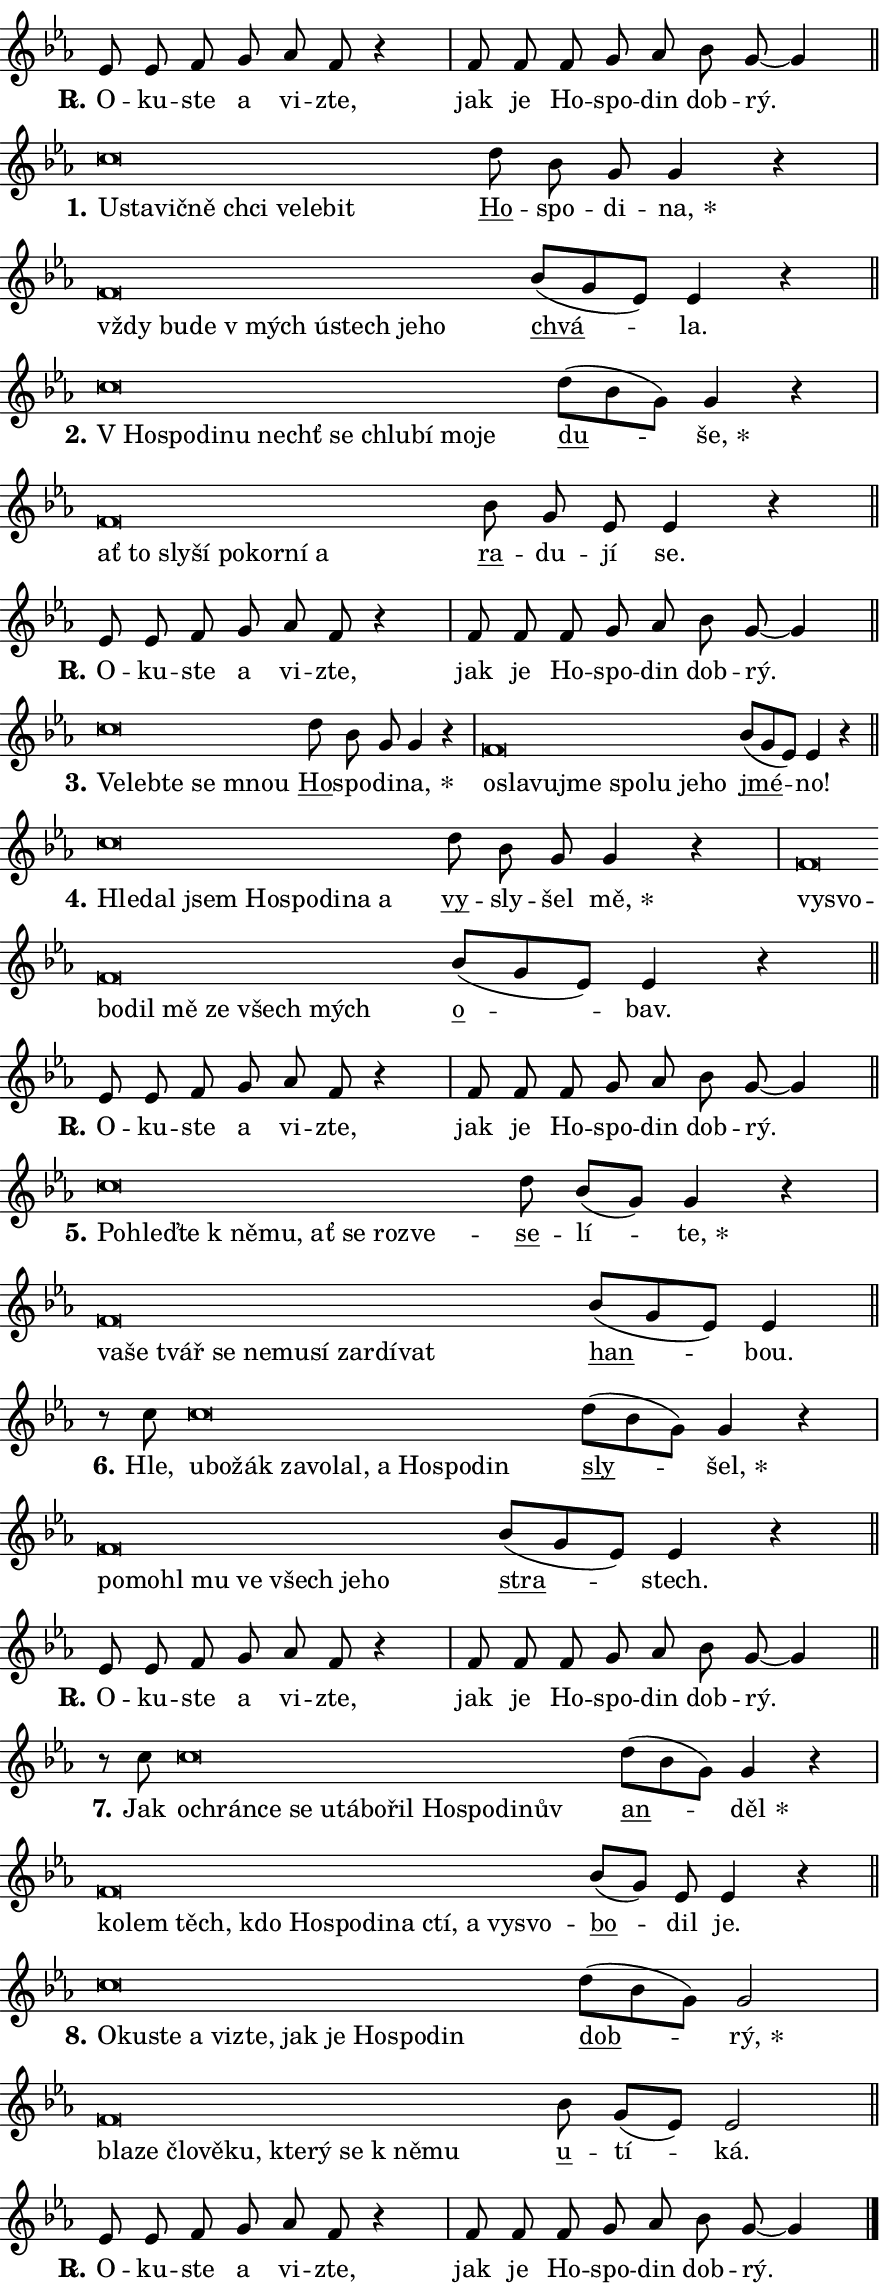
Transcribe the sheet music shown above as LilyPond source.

\version "2.24.0"
\header { tagline = "" }
\paper {
  indent = 0\cm
  top-margin = 0\cm
  right-margin = 0.13\cm % to fit lyric hyphens
  bottom-margin = 0\cm
  left-margin = 0\cm
  paper-width = 15\cm
  page-breaking = #ly:one-page-breaking
  system-system-spacing.basic-distance = #11
  score-system-spacing.basic-distance = #11
  ragged-last = ##f
}


%% Author: Thomas Morley
%% https://lists.gnu.org/archive/html/lilypond-user/2020-05/msg00002.html
#(define (line-position grob)
"Returns position of @var[grob} in current system:
   @code{'start}, if at first time-step
   @code{'end}, if at last time-step
   @code{'middle} otherwise
"
  (let* ((col (ly:item-get-column grob))
         (ln (ly:grob-object col 'left-neighbor))
         (rn (ly:grob-object col 'right-neighbor))
         (col-to-check-left (if (ly:grob? ln) ln col))
         (col-to-check-right (if (ly:grob? rn) rn col))
         (break-dir-left
           (and
             (ly:grob-property col-to-check-left 'non-musical #f)
             (ly:item-break-dir col-to-check-left)))
         (break-dir-right
           (and
             (ly:grob-property col-to-check-right 'non-musical #f)
             (ly:item-break-dir col-to-check-right))))
        (cond ((eqv? 1 break-dir-left) 'start)
              ((eqv? -1 break-dir-right) 'end)
              (else 'middle))))

#(define (tranparent-at-line-position vctor)
  (lambda (grob)
  "Relying on @code{line-position} select the relevant enry from @var{vctor}.
Used to determine transparency,"
    (case (line-position grob)
      ((end) (not (vector-ref vctor 0)))
      ((middle) (not (vector-ref vctor 1)))
      ((start) (not (vector-ref vctor 2))))))

noteHeadBreakVisibility =
#(define-music-function (break-visibility)(vector?)
"Makes @code{NoteHead}s transparent relying on @var{break-visibility}"
#{
  \override NoteHead.transparent =
    #(tranparent-at-line-position break-visibility)
#})

#(define delete-ledgers-for-transparent-note-heads
  (lambda (grob)
    "Reads whether a @code{NoteHead} is transparent.
If so this @code{NoteHead} is removed from @code{'note-heads} from
@var{grob}, which is supposed to be @code{LedgerLineSpanner}.
As a result ledgers are not printed for this @code{NoteHead}"
    (let* ((nhds-array (ly:grob-object grob 'note-heads))
           (nhds-list
             (if (ly:grob-array? nhds-array)
                 (ly:grob-array->list nhds-array)
                 '()))
           ;; Relies on the transparent-property being done before
           ;; Staff.LedgerLineSpanner.after-line-breaking is executed.
           ;; This is fragile ...
           (to-keep
             (remove
               (lambda (nhd)
                 (ly:grob-property nhd 'transparent #f))
               nhds-list)))
      ;; TODO find a better method to iterate over grob-arrays, similiar
      ;; to filter/remove etc for lists
      ;; For now rebuilt from scratch
      (set! (ly:grob-object grob 'note-heads)  '())
      (for-each
        (lambda (nhd)
          (ly:pointer-group-interface::add-grob grob 'note-heads nhd))
        to-keep))))

squashNotes = {
  \override NoteHead.X-extent = #'(-0.2 . 0.2)
  \override NoteHead.Y-extent = #'(-0.75 . 0)
  \override NoteHead.stencil =
    #(lambda (grob)
       (let ((pos (ly:grob-property grob 'staff-position)))
         (begin
           (if (< pos -7) (display "ERROR: Lower brevis then expected\n") (display ""))
           (if (<= pos -6) ly:text-interface::print ly:note-head::print))))
}
unSquashNotes = {
  \revert NoteHead.X-extent
  \revert NoteHead.Y-extent
  \revert NoteHead.stencil
}

hideNotes = \noteHeadBreakVisibility #begin-of-line-visible
unHideNotes = \noteHeadBreakVisibility #all-visible

% work-around for resetting accidentals
% https://lilypond.org/doc/v2.23/Documentation/notation/displaying-rhythms#unmetered-music
cadenzaMeasure = {
  \cadenzaOff
  \partial 1024 s1024
  \cadenzaOn
}

#(define-markup-command (accent layout props text) (markup?)
  "Underline accented syllable"
  (interpret-markup layout props
    #{\markup \override #'(offset . 4.3) \underline { #text }#}))

responsum = \markup \concat {
  "R" \hspace #-1.05 \path #0.1 #'((moveto 0 0.07) (lineto 0.9 0.8)) \hspace #0.05 "."
}

spaceSize = #0.6828661417322834 % exact space size for TeX Gyre Schola

\layout {
  \context {
    \Staff
    \remove "Time_signature_engraver"
    \override LedgerLineSpanner.after-line-breaking = #delete-ledgers-for-transparent-note-heads
  }
  \context {
    \Lyrics {
      \override LyricSpace.minimum-distance = \spaceSize
      \override LyricText.font-name = #"TeX Gyre Schola"
      \override LyricText.font-size = 1
      \override StanzaNumber.font-name = #"TeX Gyre Schola Bold"
      \override StanzaNumber.font-size = 1
    }
  }
  \context {
    \Score 
    \override NoteHead.text =
      #(lambda (grob) 
        (let ((pos (ly:grob-property grob 'staff-position)))
          #{\markup {
            \combine
              \halign #-0.55 \raise #(if (= pos -6) 0 0.5) \override #'(thickness . 2) \draw-line #'(3.2 . 0)
              \musicglyph "noteheads.sM1"
          }#}))
  }
}

% magnetic-lyrics.ily
%
%   written by
%     Jean Abou Samra <jean@abou-samra.fr>
%     Werner Lemberg <wl@gnu.org>
%
%   adapted by
%     Jiri Hon <jiri.hon@gmail.com>
%
% Version 2022-Apr-15

% https://www.mail-archive.com/lilypond-user@gnu.org/msg149350.html

#(define (Left_hyphen_pointer_engraver context)
   "Collect syllable-hyphen-syllable occurrences in lyrics and store
them in properties.  This engraver only looks to the left.  For
example, if the lyrics input is @code{foo -- bar}, it does the
following.

@itemize @bullet
@item
Set the @code{text} property of the @code{LyricHyphen} grob between
@q{foo} and @q{bar} to @code{foo}.

@item
Set the @code{left-hyphen} property of the @code{LyricText} grob with
text @q{foo} to the @code{LyricHyphen} grob between @q{foo} and
@q{bar}.
@end itemize

Use this auxiliary engraver in combination with the
@code{lyric-@/text::@/apply-@/magnetic-@/offset!} hook."
   (let ((hyphen #f)
         (text #f))
     (make-engraver
      (acknowledgers
       ((lyric-syllable-interface engraver grob source-engraver)
        (set! text grob)))
      (end-acknowledgers
       ((lyric-hyphen-interface engraver grob source-engraver)
        ;(when (not (grob::has-interface grob 'lyric-space-interface))
          (set! hyphen grob)));)
      ((stop-translation-timestep engraver)
       (when (and text hyphen)
         (ly:grob-set-object! text 'left-hyphen hyphen))
       (set! text #f)
       (set! hyphen #f)))))

#(define (lyric-text::apply-magnetic-offset! grob)
   "If the space between two syllables is less than the value in
property @code{LyricText@/.details@/.squash-threshold}, move the right
syllable to the left so that it gets concatenated with the left
syllable.

Use this function as a hook for
@code{LyricText@/.after-@/line-@/breaking} if the
@code{Left_@/hyphen_@/pointer_@/engraver} is active."
   (let ((hyphen (ly:grob-object grob 'left-hyphen #f)))
     (when hyphen
       (let ((left-text (ly:spanner-bound hyphen LEFT)))
         (when (grob::has-interface left-text 'lyric-syllable-interface)
           (let* ((common (ly:grob-common-refpoint grob left-text X))
                  (this-x-ext (ly:grob-extent grob common X))
                  (left-x-ext
                   (begin
                     ;; Trigger magnetism for left-text.
                     (ly:grob-property left-text 'after-line-breaking)
                     (ly:grob-extent left-text common X)))
                  ;; `delta` is the gap width between two syllables.
                  (delta (- (interval-start this-x-ext)
                            (interval-end left-x-ext)))
                  (details (ly:grob-property grob 'details))
                  (threshold (assoc-get 'squash-threshold details 0.2)))
             (when (< delta threshold)
               (let* (;; We have to manipulate the input text so that
                      ;; ligatures crossing syllable boundaries are not
                      ;; disabled.  For languages based on the Latin
                      ;; script this is essentially a beautification.
                      ;; However, for non-Western scripts it can be a
                      ;; necessity.
                      (lt (ly:grob-property left-text 'text))
                      (rt (ly:grob-property grob 'text))
                      (is-space (grob::has-interface hyphen 'lyric-space-interface))
                      (space (if is-space " " ""))
                      (extra-delta (if is-space spaceSize 0))
                      ;; Append new syllable.
                      (ltrt-space (if (and (string? lt) (string? rt))
                                (string-append lt space rt)
                                (make-concat-markup (list lt space rt))))
                      ;; Right-align `ltrt` to the right side.
                      (ltrt-space-markup (grob-interpret-markup
                               grob
                               (make-translate-markup
                                (cons (interval-length this-x-ext) 0)
                                (make-right-align-markup ltrt-space)))))
                 (begin
                   ;; Don't print `left-text`.
                   (ly:grob-set-property! left-text 'stencil #f)
                   ;; Set text and stencil (which holds all collected
                   ;; syllables so far) and shift it to the left.
                   (ly:grob-set-property! grob 'text ltrt-space)
                   (ly:grob-set-property! grob 'stencil ltrt-space-markup)
                   (ly:grob-translate-axis! grob (- (- delta extra-delta)) X))))))))))


#(define (lyric-hyphen::displace-bounds-first grob)
   ;; Make very sure this callback isn't triggered too early.
   (let ((left (ly:spanner-bound grob LEFT))
         (right (ly:spanner-bound grob RIGHT)))
     (ly:grob-property left 'after-line-breaking)
     (ly:grob-property right 'after-line-breaking)
     (ly:lyric-hyphen::print grob)))

squashThreshold = #0.4

\layout {
  \context {
    \Lyrics
    \consists #Left_hyphen_pointer_engraver
    \override LyricText.after-line-breaking =
      #lyric-text::apply-magnetic-offset!
    \override LyricHyphen.stencil = #lyric-hyphen::displace-bounds-first
    \override LyricText.details.squash-threshold = \squashThreshold
    \override LyricHyphen.minimum-distance = 0
    \override LyricHyphen.minimum-length = \squashThreshold
  }
}

squashText = \override LyricText.details.squash-threshold = 9999
unSquashText = \override LyricText.details.squash-threshold = \squashThreshold

leftText = \override LyricText.self-alignment-X = #LEFT
unLeftText = \revert LyricText.self-alignment-X

starOffset = #(lambda (grob) 
                (let ((x_offset (ly:self-alignment-interface::aligned-on-x-parent grob)))
                  (if (= x_offset 0) 0 (+ x_offset 1.2))))

star = #(define-music-function (syllable)(string?)
"Append star separator at the end of a syllable"
#{
  \once \override LyricText.X-offset = #starOffset
  \lyricmode { \markup {
    #syllable
    \override #'((font-name . "TeX Gyre Schola Bold")) \hspace #0.2 \lower #0.65 \larger "*"
  } }
#})

starAccent = #(define-music-function (syllable)(string?)
"Append star separator at the end of a syllable and make accent"
#{
  \once \override LyricText.X-offset = #starOffset
  \lyricmode { \markup {
    \accent #syllable
    \override #'((font-name . "TeX Gyre Schola Bold")) \hspace #0.2 \lower #0.65 \larger "*"
  } }
#})

breath = #(define-music-function (syllable)(string?)
"Append breathing indicator at the end of a syllable"
#{
  \lyricmode { \markup { #syllable "+" } }
#})

optionalBreath = #(define-music-function (syllable)(string?)
"Append optional breathing indicator at the end of a syllable"
#{
  \lyricmode { \markup { #syllable "(+)" } }
#})


\score {
    <<
        \new Voice = "melody" { \cadenzaOn \key es \major \relative { es'8 es f g as f r4 \cadenzaMeasure \bar "|" f8 f \bar "" f g as \bar "" bes g~ g4 \cadenzaMeasure \bar "||" \break } }
        \new Lyrics \lyricsto "melody" { \lyricmode { \set stanza = \responsum
O -- ku -- ste a vi -- zte, jak je Ho -- spo -- din dob -- rý. } }
    >>
    \layout {}
}

\score {
    <<
        \new Voice = "melody" { \cadenzaOn \key es \major \relative { \squashNotes c''\breve*1/16 \hideNotes \breve*1/16 \bar "" \breve*1/16 \bar "" \breve*1/16 \bar "" \breve*1/16 \bar "" \breve*1/16 \bar "" \breve*1/16 \breve*1/16 \bar "" \unHideNotes \unSquashNotes \bar "" d8 bes g g4 r \cadenzaMeasure \bar "|" \squashNotes f\breve*1/16 \hideNotes \breve*1/16 \bar "" \breve*1/16 \bar "" \breve*1/16 \bar "" \breve*1/16 \bar "" \breve*1/16 \bar "" \breve*1/16 \breve*1/16 \bar "" \unHideNotes \unSquashNotes \bar "" bes8[( g es)] es4 r \cadenzaMeasure \bar "||" \break } }
        \new Lyrics \lyricsto "melody" { \lyricmode { \set stanza = "1."
\leftText U -- \squashText sta -- vič -- ně chci ve -- le -- bit \unLeftText \unSquashText \markup \accent Ho -- spo -- di -- \star na, \leftText vždy \squashText bu -- de "v mých" ú -- stech je -- ho \unLeftText \unSquashText \markup \accent chvá -- la. } }
    >>
    \layout {}
}

\score {
    <<
        \new Voice = "melody" { \cadenzaOn \key es \major \relative { \squashNotes c''\breve*1/16 \hideNotes \breve*1/16 \bar "" \breve*1/16 \bar "" \breve*1/16 \bar "" \breve*1/16 \bar "" \breve*1/16 \bar "" \breve*1/16 \bar "" \breve*1/16 \bar "" \breve*1/16 \breve*1/16 \bar "" \unHideNotes \unSquashNotes \bar "" d8[( bes g)] g4 r \cadenzaMeasure \bar "|" \squashNotes f\breve*1/16 \hideNotes \breve*1/16 \bar "" \breve*1/16 \bar "" \breve*1/16 \bar "" \breve*1/16 \bar "" \breve*1/16 \bar "" \breve*1/16 \breve*1/16 \bar "" \unHideNotes \unSquashNotes \bar "" bes8 g es es4 r \cadenzaMeasure \bar "||" \break } }
        \new Lyrics \lyricsto "melody" { \lyricmode { \set stanza = "2."
\leftText "V Ho" -- \squashText spo -- di -- nu nechť se chlu -- bí mo -- je \unLeftText \unSquashText \markup \accent du -- \star še, \leftText ať \squashText to sly -- ší po -- kor -- ní a \unLeftText \unSquashText \markup \accent ra -- du -- jí se. } }
    >>
    \layout {}
}

\score {
    <<
        \new Voice = "melody" { \cadenzaOn \key es \major \relative { es'8 es f g as f r4 \cadenzaMeasure \bar "|" f8 f \bar "" f g as \bar "" bes g~ g4 \cadenzaMeasure \bar "||" \break } }
        \new Lyrics \lyricsto "melody" { \lyricmode { \set stanza = \responsum
O -- ku -- ste a vi -- zte, jak je Ho -- spo -- din dob -- rý. } }
    >>
    \layout {}
}

\score {
    <<
        \new Voice = "melody" { \cadenzaOn \key es \major \relative { \squashNotes c''\breve*1/16 \hideNotes \breve*1/16 \bar "" \breve*1/16 \bar "" \breve*1/16 \breve*1/16 \bar "" \unHideNotes \unSquashNotes \bar "" d8 bes g g4 r \cadenzaMeasure \bar "|" \squashNotes f\breve*1/16 \hideNotes \breve*1/16 \bar "" \breve*1/16 \bar "" \breve*1/16 \bar "" \breve*1/16 \bar "" \breve*1/16 \bar "" \breve*1/16 \breve*1/16 \bar "" \unHideNotes \unSquashNotes \bar "" bes8[( g es)] es4 r \cadenzaMeasure \bar "||" \break } }
        \new Lyrics \lyricsto "melody" { \lyricmode { \set stanza = "3."
\leftText Ve -- \squashText leb -- te se mnou \unLeftText \unSquashText \markup \accent Ho -- spo -- di -- \star na, \leftText o -- \squashText sla -- vu -- jme spo -- lu je -- ho \unLeftText \unSquashText \markup \accent jmé -- no! } }
    >>
    \layout {}
}

\score {
    <<
        \new Voice = "melody" { \cadenzaOn \key es \major \relative { \squashNotes c''\breve*1/16 \hideNotes \breve*1/16 \bar "" \breve*1/16 \bar "" \breve*1/16 \bar "" \breve*1/16 \bar "" \breve*1/16 \bar "" \breve*1/16 \breve*1/16 \bar "" \unHideNotes \unSquashNotes \bar "" d8 bes g g4 r \cadenzaMeasure \bar "|" \squashNotes f\breve*1/16 \hideNotes \breve*1/16 \bar "" \breve*1/16 \bar "" \breve*1/16 \bar "" \breve*1/16 \bar "" \breve*1/16 \bar "" \breve*1/16 \breve*1/16 \bar "" \unHideNotes \unSquashNotes \bar "" bes8[( g es)] es4 r \cadenzaMeasure \bar "||" \break } }
        \new Lyrics \lyricsto "melody" { \lyricmode { \set stanza = "4."
\leftText Hle -- \squashText dal jsem Ho -- spo -- di -- na a \unLeftText \unSquashText \markup \accent vy -- sly -- šel \star mě, \leftText vy -- \squashText svo -- bo -- dil mě ze všech mých \unLeftText \unSquashText \markup \accent o -- bav. } }
    >>
    \layout {}
}

\score {
    <<
        \new Voice = "melody" { \cadenzaOn \key es \major \relative { es'8 es f g as f r4 \cadenzaMeasure \bar "|" f8 f \bar "" f g as \bar "" bes g~ g4 \cadenzaMeasure \bar "||" \break } }
        \new Lyrics \lyricsto "melody" { \lyricmode { \set stanza = \responsum
O -- ku -- ste a vi -- zte, jak je Ho -- spo -- din dob -- rý. } }
    >>
    \layout {}
}

\score {
    <<
        \new Voice = "melody" { \cadenzaOn \key es \major \relative { \squashNotes c''\breve*1/16 \hideNotes \breve*1/16 \bar "" \breve*1/16 \bar "" \breve*1/16 \bar "" \breve*1/16 \bar "" \breve*1/16 \bar "" \breve*1/16 \bar "" \breve*1/16 \breve*1/16 \bar "" \unHideNotes \unSquashNotes \bar "" d8 bes[( g)] g4 r \cadenzaMeasure \bar "|" \squashNotes f\breve*1/16 \hideNotes \breve*1/16 \bar "" \breve*1/16 \bar "" \breve*1/16 \bar "" \breve*1/16 \bar "" \breve*1/16 \bar "" \breve*1/16 \bar "" \breve*1/16 \bar "" \breve*1/16 \breve*1/16 \bar "" \unHideNotes \unSquashNotes \bar "" bes8[( g es)] es4 \cadenzaMeasure \bar "||" \break } }
        \new Lyrics \lyricsto "melody" { \lyricmode { \set stanza = "5."
\leftText Po -- \squashText hleď -- te "k ně" -- mu, ať se roz -- ve -- \unLeftText \unSquashText \markup \accent se -- lí -- \star te, \leftText va -- \squashText še tvář se ne -- mu -- sí za -- rdí -- vat \unLeftText \unSquashText \markup \accent han -- bou. } }
    >>
    \layout {}
}

\score {
    <<
        \new Voice = "melody" { \cadenzaOn \key es \major \relative { r8 c''8 \squashNotes c\breve*1/16 \hideNotes \breve*1/16 \bar "" \breve*1/16 \bar "" \breve*1/16 \bar "" \breve*1/16 \bar "" \breve*1/16 \bar "" \breve*1/16 \bar "" \breve*1/16 \bar "" \breve*1/16 \breve*1/16 \bar "" \unHideNotes \unSquashNotes \bar "" d8[( bes g)] g4 r \cadenzaMeasure \bar "|" \squashNotes f\breve*1/16 \hideNotes \breve*1/16 \bar "" \breve*1/16 \bar "" \breve*1/16 \bar "" \breve*1/16 \bar "" \breve*1/16 \bar "" \breve*1/16 \breve*1/16 \bar "" \unHideNotes \unSquashNotes \bar "" bes8[( g es)] es4 r \cadenzaMeasure \bar "||" \break } }
        \new Lyrics \lyricsto "melody" { \lyricmode { \set stanza = "6."
Hle, \leftText u -- \squashText bo -- žák za -- vo -- lal, a Ho -- spo -- din \unLeftText \unSquashText \markup \accent sly -- \star šel, \leftText po -- \squashText mo -- hl mu ve všech je -- ho \unLeftText \unSquashText \markup \accent stra -- stech. } }
    >>
    \layout {}
}

\score {
    <<
        \new Voice = "melody" { \cadenzaOn \key es \major \relative { es'8 es f g as f r4 \cadenzaMeasure \bar "|" f8 f \bar "" f g as \bar "" bes g~ g4 \cadenzaMeasure \bar "||" \break } }
        \new Lyrics \lyricsto "melody" { \lyricmode { \set stanza = \responsum
O -- ku -- ste a vi -- zte, jak je Ho -- spo -- din dob -- rý. } }
    >>
    \layout {}
}

\score {
    <<
        \new Voice = "melody" { \cadenzaOn \key es \major \relative { r8 c''8 \squashNotes c\breve*1/16 \hideNotes \breve*1/16 \bar "" \breve*1/16 \bar "" \breve*1/16 \bar "" \breve*1/16 \bar "" \breve*1/16 \bar "" \breve*1/16 \bar "" \breve*1/16 \bar "" \breve*1/16 \bar "" \breve*1/16 \bar "" \breve*1/16 \breve*1/16 \bar "" \unHideNotes \unSquashNotes \bar "" d8[( bes g)] g4 r \cadenzaMeasure \bar "|" \squashNotes f\breve*1/16 \hideNotes \breve*1/16 \bar "" \breve*1/16 \bar "" \breve*1/16 \bar "" \breve*1/16 \bar "" \breve*1/16 \bar "" \breve*1/16 \bar "" \breve*1/16 \bar "" \breve*1/16 \bar "" \breve*1/16 \bar "" \breve*1/16 \breve*1/16 \bar "" \unHideNotes \unSquashNotes \bar "" bes8[( g)] es es4 r \cadenzaMeasure \bar "||" \break } }
        \new Lyrics \lyricsto "melody" { \lyricmode { \set stanza = "7."
Jak \leftText o -- \squashText chrán -- ce se u -- tá -- bo -- řil Ho -- spo -- di -- nův \unLeftText \unSquashText \markup \accent an -- \star děl \leftText ko -- \squashText lem těch, kdo Ho -- spo -- di -- na ctí, a vy -- svo -- \unLeftText \unSquashText \markup \accent bo -- dil je. } }
    >>
    \layout {}
}

\score {
    <<
        \new Voice = "melody" { \cadenzaOn \key es \major \relative { \squashNotes c''\breve*1/16 \hideNotes \breve*1/16 \bar "" \breve*1/16 \bar "" \breve*1/16 \bar "" \breve*1/16 \bar "" \breve*1/16 \bar "" \breve*1/16 \bar "" \breve*1/16 \bar "" \breve*1/16 \bar "" \breve*1/16 \breve*1/16 \bar "" \unHideNotes \unSquashNotes \bar "" d8[( bes g)] g2 \cadenzaMeasure \bar "|" \squashNotes f\breve*1/16 \hideNotes \breve*1/16 \bar "" \breve*1/16 \bar "" \breve*1/16 \bar "" \breve*1/16 \bar "" \breve*1/16 \bar "" \breve*1/16 \bar "" \breve*1/16 \bar "" \breve*1/16 \breve*1/16 \bar "" \unHideNotes \unSquashNotes \bar "" bes8 g[( es)] es2 \cadenzaMeasure \bar "||" \break } }
        \new Lyrics \lyricsto "melody" { \lyricmode { \set stanza = "8."
\leftText O -- \squashText ku -- ste a vi -- zte, jak je Ho -- spo -- din \unLeftText \unSquashText \markup \accent dob -- \star rý, \leftText bla -- \squashText ze člo -- vě -- ku, kte -- rý se "k ně" -- mu \unLeftText \unSquashText \markup \accent u -- tí -- ká. } }
    >>
    \layout {}
}

\score {
    <<
        \new Voice = "melody" { \cadenzaOn \key es \major \relative { es'8 es f g as f r4 \cadenzaMeasure \bar "|" f8 f \bar "" f g as \bar "" bes g~ g4 \cadenzaMeasure \bar "||" \break } \bar "|." }
        \new Lyrics \lyricsto "melody" { \lyricmode { \set stanza = \responsum
O -- ku -- ste a vi -- zte, jak je Ho -- spo -- din dob -- rý. } }
    >>
    \layout {}
}
